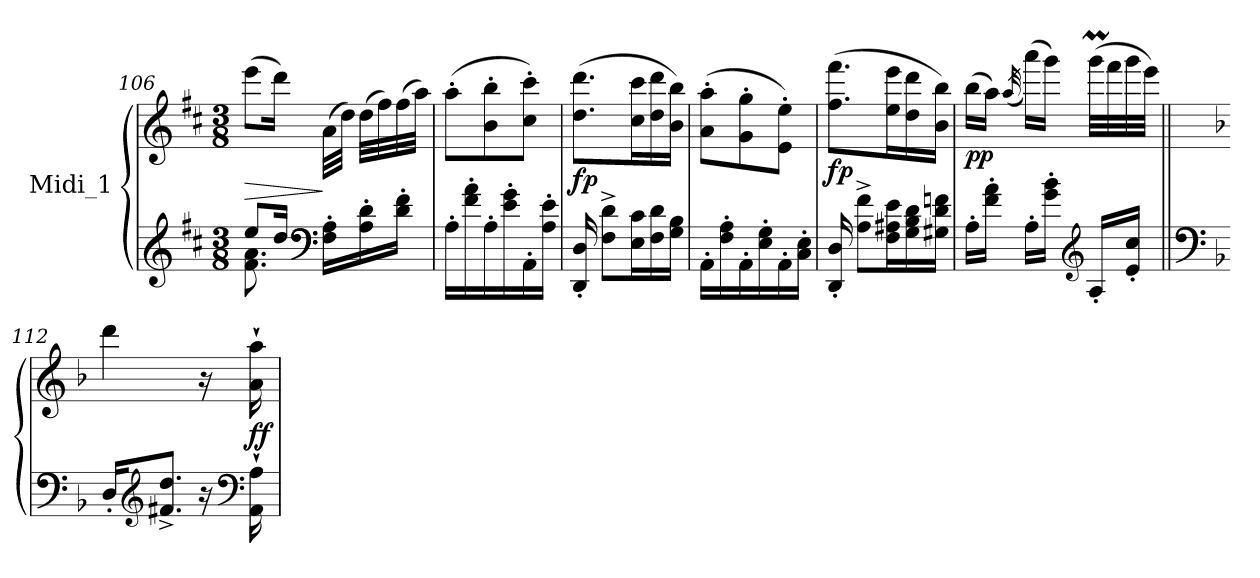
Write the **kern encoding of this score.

**kern	**kern	**dynam
*part1	*part1	*part1
*staff2	*staff1	*staff1/2
*I"Midi_1	*	*
*clefG2	*clefG2	*
*k[f#c#]	*k[f#c#]	*
*D:	*D:	*
*M3/8	*M3/8	*
=106	=106	=106
*^	*	*
!	!	!	!LO:HP:b
8ee/L	8.f#\ 8.a\	(>8eee\L	>
16dd/Jk	.	16ddd\Jk)	.
*clefF4	*	*	*
16F#\' 16A\'LL	8ryy	(32a\LLL	]
.	.	32dd\JJJ)	.
16A\' 16d\'	.	(>32dd\LLL	.
.	.	32ff#\)	.
16d\' 16f#\'JJ	16ryy	(>32ff#\	.
.	.	32aa\JJJ)	.
*v	*v	*	*
=107	=107	=107
16A'\LL	(>8aa'\L	.
16f#\' 16a\'	.	.
16A'\	8b\' 8bb\'	.
16e\' 16g\'	.	.
16AA'\	8cc#\' 8ccc#\'J)	.
16A\' 16e\'JJ	.	.
=108	=108	=108
!	!	!LO:DY:b
16DD/' 16D/'	(>8.dd\ 8.ddd\L	fp
8F#\^ 8d\^L	.	.
16E\ 16c#\L	16cc#\ 16ccc#\L	.
16F#\ 16d\	16dd\ 16ddd\	.
16G\ 16B\JJ	16b\ 16bb\JJ)	.
!!LO:LB:g=z
=109	=109	=109
16AA'\LL	(>8a\' 8aa\'L	.
16F#\' 16A\'	.	.
16AA'\	8g\' 8gg\'	.
16E\' 16G\'	.	.
16AA'\	8e\' 8ee\'J)	.
16C#\' 16E\'JJ	.	.
=110	=110	=110
!	!	!LO:DY:b
16DD/' 16D/'	(>8.ff#\ 8.fff#\L	fp
8A\^ 8f#\^L	.	.
16F#\ 16A#X\ 16e\L	16ee\ 16eee\L	.
16G\ 16B\ 16d\	16dd\ 16ddd\	.
16G#X\ 16d\ 16fn\JJ	16b\ 16bb\JJ)	.
=111	=111	=111
!	!	!LO:DY:b
16A'\LL	(>16bb\LL	pp
16f#i\' 16a\'JJ	16aa\JJ)	.
.	(>32qaa/	.
16A'\LL	(>16aaa\LL)	.
16g\' 16b\'JJ	16ggg\JJ)	.
*clefG2	*	*
16A'/LL	(>32gggM\LLL	.
.	32fff#\	.
16e/' 16cc#/'JJ	32ggg\	.
.	32eee\JJJ)	.
=112||	=112||	=112||
*clefF4	*	*
*k[b-]	*k[b-]	*
*F:	*F:	*
16D'/KL	4ddd\	.
*clefG2	*	*
8.f#X/^ 8.dd/^J	.	.
16r	16r	.
*clefF4	*	*
!	!	!LO:DY:b
16AA\` 16A\`	16a\` 16aa\`	ff
=	=	=
*-	*-	*-
